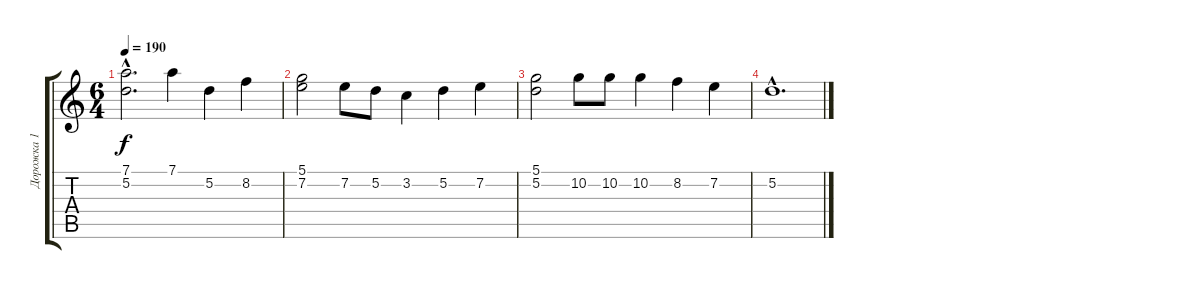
\track ("Дорожка 1" "Дорожка 1") {instrument distortionguitar}
\staff {score tabs}
\tuning (D4 A3 F3 C3 G2 D2) {hide}
\ts (6 4)
\tempo 190
\clef g2
\ks c
(7.1{hac} 5.2{hac}).2{d dy f} 7.1.4 5.2.4 8.2.4 |
(5.1 7.2).2 7.2.8 5.2.8 3.2.4 5.2.4 7.2.4 |
(5.1 5.2).2 10.2.8 10.2.8 10.2.4 8.2.4 7.2.4 |
5.2{hac}.1{d}
